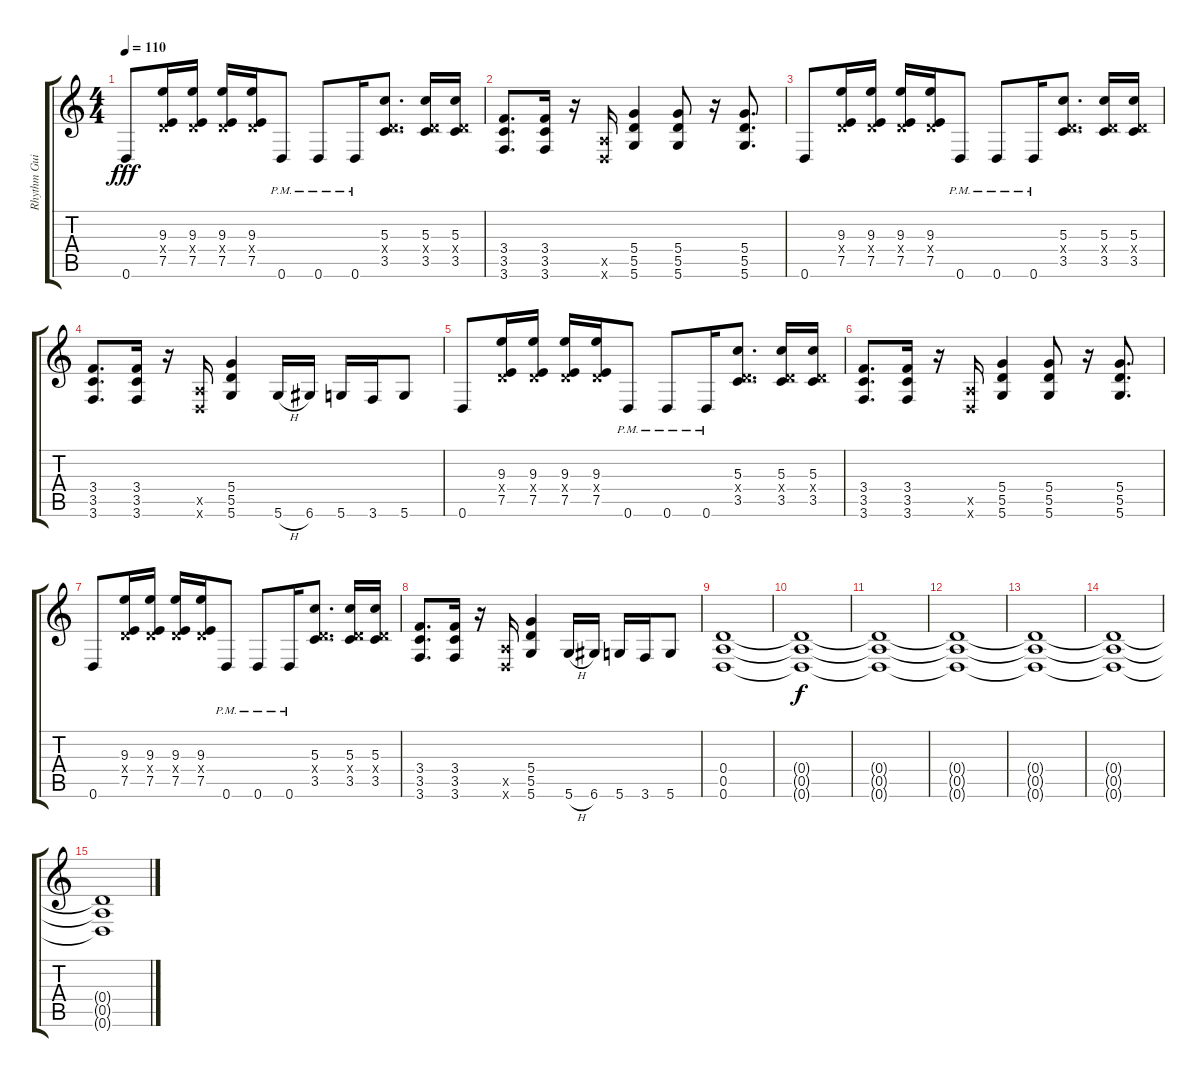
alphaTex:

\track ("Rhythm Guitar L" "Rhythm Gui") {instrument overdrivenguitar}
\staff {score tabs}
\tuning (E4 B3 G3 D3 A2 D2) {hide}
\ts (4 4)
\tempo 110
\clef g2
\ks c
0.6.8{dy fff} (9.3 0.4{x} 7.5).16 (9.3 0.4{x} 7.5).16 (9.3 0.4{x} 7.5).16 (9.3 0.4{x} 7.5).16 0.6{pm}.8 0.6{pm}.8 0.6{pm}.16 (5.3 0.4{x} 3.5).8{d} (5.3 0.4{x} 3.5).16 (5.3 0.4{x} 3.5).16 |
(3.4 3.5 3.6).8{d} (3.4 3.5 3.6).16 r.16 (0.5{x} 0.6{x}).16 (5.4 5.5 5.6).4 (5.4 5.5 5.6).8 r.16 (5.4 5.5 5.6).8{d} |
0.6.8 (9.3 0.4{x} 7.5).16 (9.3 0.4{x} 7.5).16 (9.3 0.4{x} 7.5).16 (9.3 0.4{x} 7.5).16 0.6{pm}.8 0.6{pm}.8 0.6{pm}.16 (5.3 0.4{x} 3.5).8{d} (5.3 0.4{x} 3.5).16 (5.3 0.4{x} 3.5).16 |
(3.4 3.5 3.6).8{d} (3.4 3.5 3.6).16 r.16 (0.5{x} 0.6{x}).16 (5.4 5.5 5.6).4 5.6{h}.16 6.6.16 5.6.16 3.6.16 5.6.8 |
0.6.8 (9.3 0.4{x} 7.5).16 (9.3 0.4{x} 7.5).16 (9.3 0.4{x} 7.5).16 (9.3 0.4{x} 7.5).16 0.6{pm}.8 0.6{pm}.8 0.6{pm}.16 (5.3 0.4{x} 3.5).8{d} (5.3 0.4{x} 3.5).16 (5.3 0.4{x} 3.5).16 |
(3.4 3.5 3.6).8{d} (3.4 3.5 3.6).16 r.16 (0.5{x} 0.6{x}).16 (5.4 5.5 5.6).4 (5.4 5.5 5.6).8 r.16 (5.4 5.5 5.6).8{d} |
0.6.8 (9.3 0.4{x} 7.5).16 (9.3 0.4{x} 7.5).16 (9.3 0.4{x} 7.5).16 (9.3 0.4{x} 7.5).16 0.6{pm}.8 0.6{pm}.8 0.6{pm}.16 (5.3 0.4{x} 3.5).8{d} (5.3 0.4{x} 3.5).16 (5.3 0.4{x} 3.5).16 |
(3.4 3.5 3.6).8{d} (3.4 3.5 3.6).16 r.16 (0.5{x} 0.6{x}).16 (5.4 5.5 5.6).4 5.6{h}.16 6.6.16 5.6.16 3.6.16 5.6.8 |
(0.4 0.5 0.6).1 |
(0.4{t} 0.5{t} 0.6{t}).1{dy f} |
(0.4{t} 0.5{t} 0.6{t}).1 |
(0.4{t} 0.5{t} 0.6{t}).1{volume 0} |
(0.4{t} 0.5{t} 0.6{t}).1 |
(0.4{t} 0.5{t} 0.6{t}).1 |
(0.4{t} 0.5{t} 0.6{t}).1
